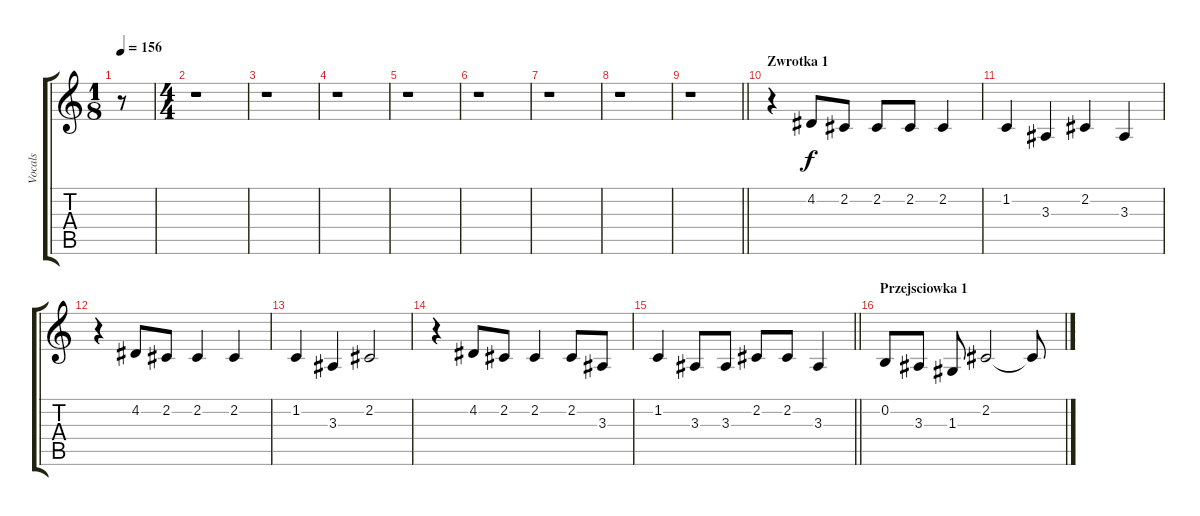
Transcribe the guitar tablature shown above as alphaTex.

\track ("Vocals" "Vocals") {instrument synthstrings1}
\staff {score tabs}
\tuning (E4 B3 G3 D3 A2 E2) {hide}
\ts (1 8)
\tempo 156
\clef g2
\ks c
r.8{dy f instrument synthstrings1} |
\ts (4 4)
r.1 |
r.1 |
r.1 |
r.1 |
r.1 |
r.1 |
r.1 |
\barLineRight lightlight
r.1 |
\section ("" "Zwrotka 1")
r.4 4.2.8 2.2.8 2.2.8 2.2.8 2.2.4 |
1.2.4 3.3.4 2.2.4 3.3.4 |
r.4 4.2.8 2.2.8 2.2.4 2.2.4 |
1.2.4 3.3.4 2.2.2 |
r.4 4.2.8 2.2.8 2.2.4 2.2.8 3.3.8 |
\barLineRight lightlight
1.2.4 3.3.8 3.3.8 2.2.8 2.2.8 3.3.4 |
\section ("" "Przejsciowka 1")
0.2.8 3.3.8 1.3.8 2.2.2 2.2{t}.8
